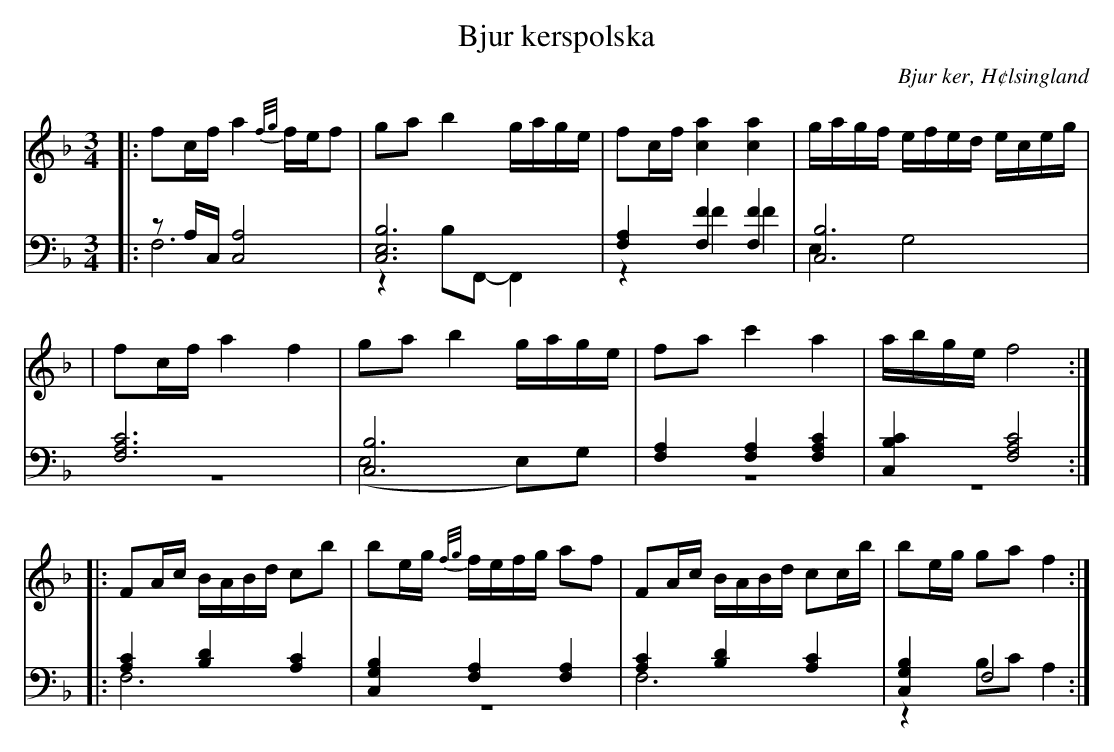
X:1
T: Bjur kerspolska
O: Bjur ker, H¢lsingland
M: 3/4
L: 1/8
K: F
V:1
V:2
V:3 merge
V: 1
|:fc/f/ a2 {f/g/}f/e/f|ga b2 g/a/g/e/|fc/f/ [c2a2] [c2a2]|g/a/g/f/ e/f/e/d/ e/c/e/g/|
|fc/f/ a2 f2|ga b2 g/a/g/e/|fa c'2 a2| a/b/g/e/ f4:|
|:FA/c/ B/A/B/d/ cb|be/g/ {f/g/}f/e/f/g/ af|FA/c/ B/A/B/d/ cc/b/|be/g/ ga f2:|
V:2 clef=bass
|:zA,/C,/ [A,4C,4]|[C,6E,6B,6]|[F,2A,2] [F,2F2] [F,2F2]|[C,6B,6]|
[F,6A,6C6]|[C,6B,6]|[F,2A,2] [F,2A,2] [F,2A,2C2]|[C,2B,2C2] [F,4A,4C4]:|
 |:[A,2C2] [B,2D2] [A,2C2]|[C,2G,2B,2] [F,2A,2] [F,2A,2]|[A,2C2] [B,2D2] [A,2C2]|[C,2G,2B,2] F,4 :|
V:3 clef=bass
 |:F,6|z2 B,F,,-F,,2|z2 F2 F2|E,2 G,4|
 |z6|(E,4 E,)G,|z6|z6:|
|:F,6|z6|F,6|z2 B,C A,2:|
